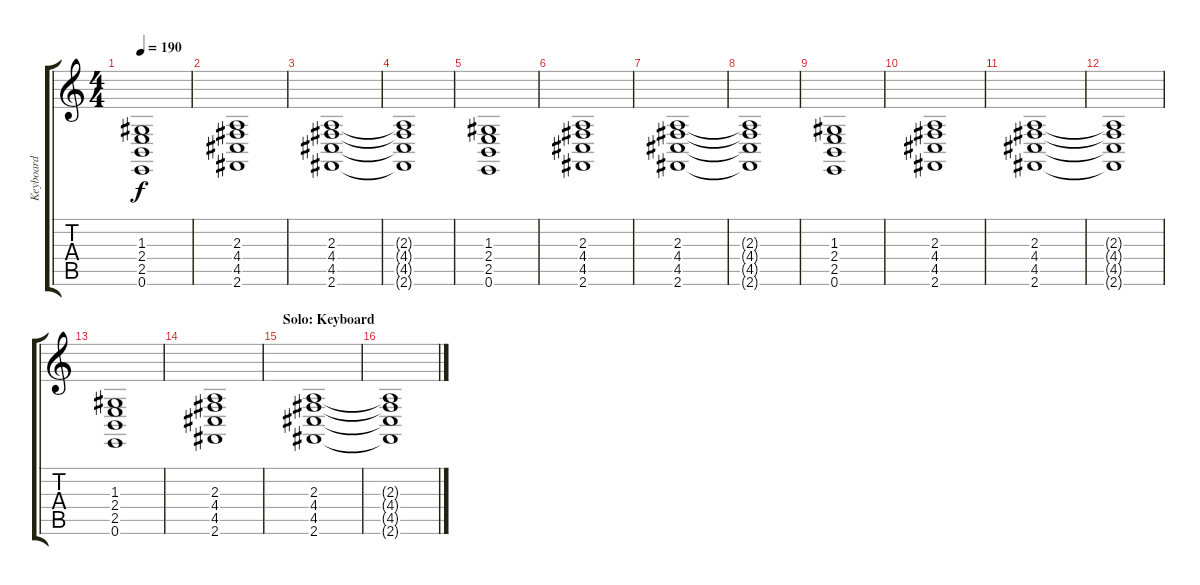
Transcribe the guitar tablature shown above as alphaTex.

\track ("Keyboard" "Keyboard") {instrument stringensemble1}
\staff {score tabs}
\tuning (E4 B3 G3 D3 A2 E2) {hide}
\ts (4 4)
\tempo 190
\clef g2
\ks c
(1.3 2.4 2.5 0.6).1{dy f} |
(2.3 4.4 4.5 2.6).1 |
(2.3 4.4 4.5 2.6).1 |
(2.3{t} 4.4{t} 4.5{t} 2.6{t}).1 |
(1.3 2.4 2.5 0.6).1 |
(2.3 4.4 4.5 2.6).1 |
(2.3 4.4 4.5 2.6).1 |
(2.3{t} 4.4{t} 4.5{t} 2.6{t}).1 |
(1.3 2.4 2.5 0.6).1 |
(2.3 4.4 4.5 2.6).1 |
(2.3 4.4 4.5 2.6).1 |
(2.3{t} 4.4{t} 4.5{t} 2.6{t}).1 |
(1.3 2.4 2.5 0.6).1 |
(2.3 4.4 4.5 2.6).1 |
\section ("" "Solo: Keyboard")
(2.3 4.4 4.5 2.6).1 |
(2.3{t} 4.4{t} 4.5{t} 2.6{t}).1
